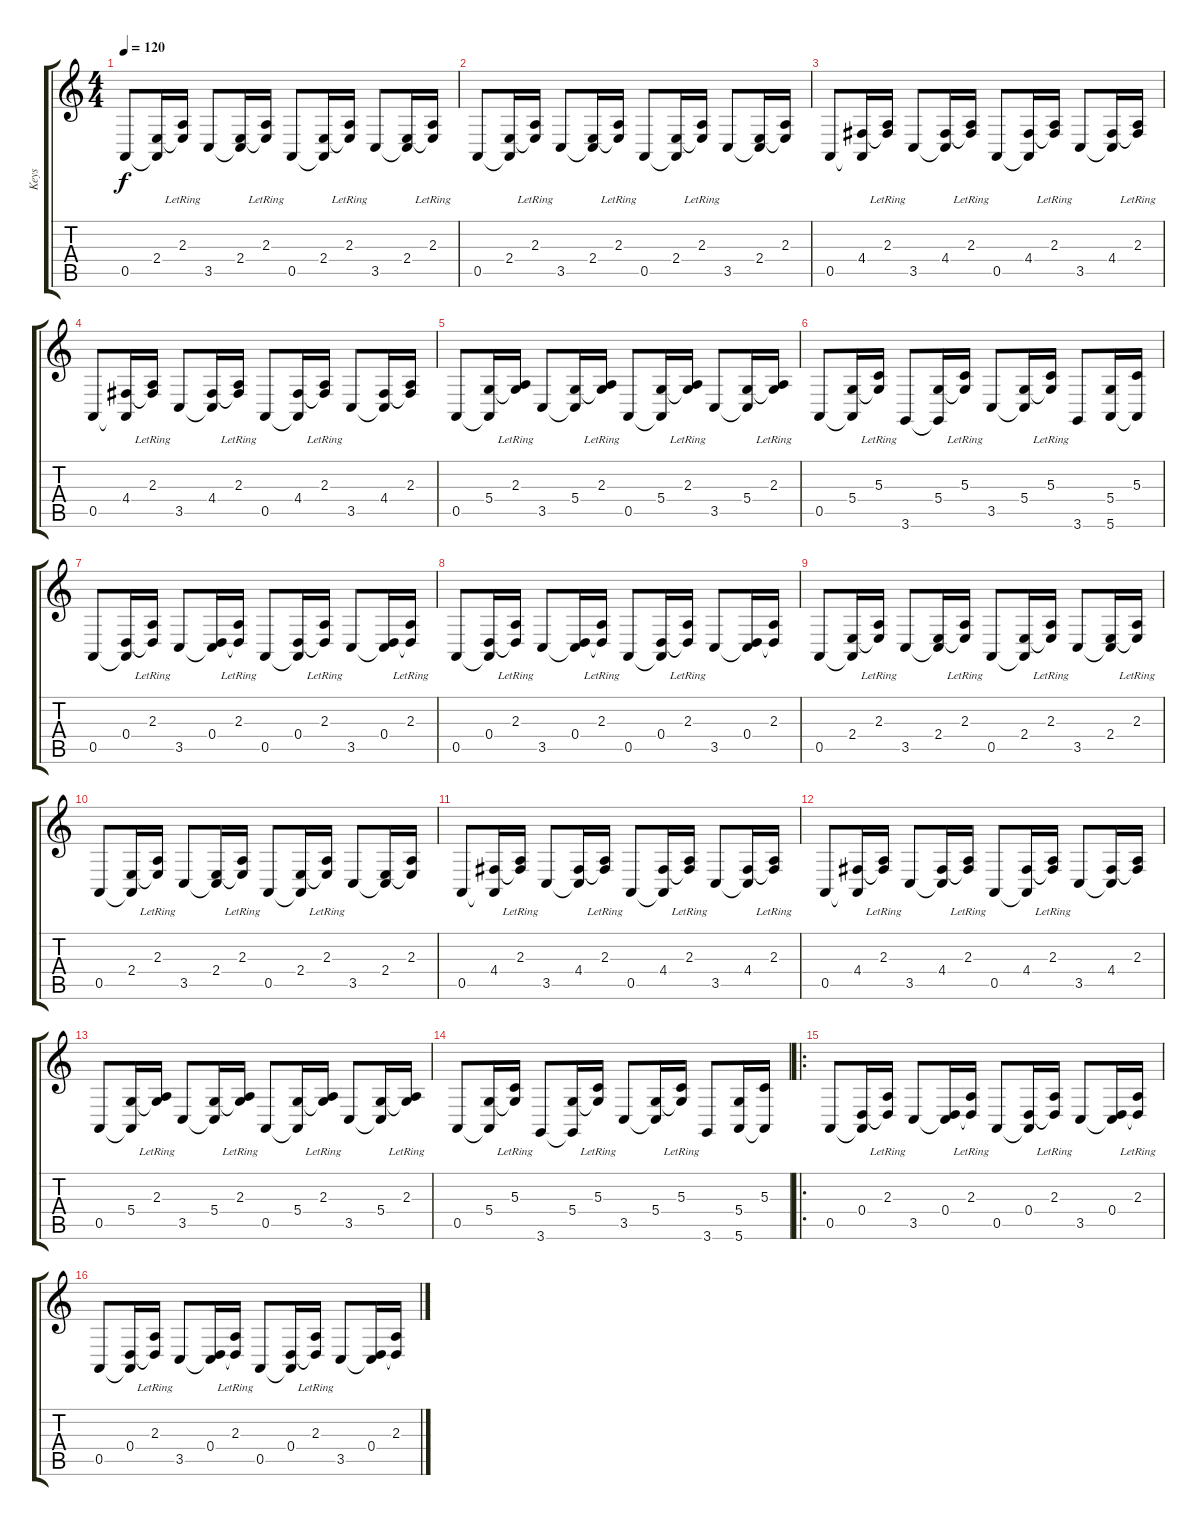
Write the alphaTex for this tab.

\track ("Keys" "Keys") {instrument drawbarorgan}
\staff {score tabs}
\tuning (E4 B3 G3 D3 A2 E2) {hide}
\ts (4 4)
\tempo 120
\clef g2
\ks c
0.5.8{dy f} (2.4 0.5{t}).16 (2.3{lr} 2.4{t}).16 3.5.8 (2.4 3.5{t}).16 (2.3{lr} 2.4{t}).16 0.5.8 (2.4 0.5{t}).16 (2.3{lr} 2.4{t}).16 3.5.8 (2.4 3.5{t}).16 (2.3{lr} 2.4{t}).16 |
0.5.8 (2.4 0.5{t}).16 (2.3{lr} 2.4{t}).16 3.5.8 (2.4 3.5{t}).16 (2.3{lr} 2.4{t}).16 0.5.8 (2.4 0.5{t}).16 (2.3{lr} 2.4{t}).16 3.5.8 (2.4 3.5{t}).16 (2.3 2.4{t}).16 |
0.5.8 (4.4 0.5{t}).16 (2.3{lr} 4.4{t}).16 3.5.8 (4.4 3.5{t}).16 (2.3{lr} 4.4{t}).16 0.5.8 (4.4 0.5{t}).16 (2.3{lr} 4.4{t}).16 3.5.8 (4.4 3.5{t}).16 (2.3{lr} 4.4{t}).16 |
0.5.8 (4.4 0.5{t}).16 (2.3{lr} 4.4{t}).16 3.5.8 (4.4 3.5{t}).16 (2.3{lr} 4.4{t}).16 0.5.8 (4.4 0.5{t}).16 (2.3{lr} 4.4{t}).16 3.5.8 (4.4 3.5{t}).16 (2.3 4.4{t}).16 |
0.5.8 (5.4 0.5{t}).16 (2.3{lr} 5.4{t}).16 3.5.8 (5.4 3.5{t}).16 (2.3{lr} 5.4{t}).16 0.5.8 (5.4 0.5{t}).16 (2.3{lr} 5.4{t}).16 3.5.8 (5.4 3.5{t}).16 (2.3{lr} 5.4{t}).16 |
0.5.8 (5.4 0.5{t}).16 (5.3{lr} 5.4{t}).16 3.6.8 (5.4 3.6{t}).16 (5.3{lr} 5.4{t}).16 3.5.8 (5.4 3.5{t}).16 (5.3{lr} 5.4{t}).16 3.6.8 (5.4 5.6).16 (5.3 5.6{t}).16 |
0.5.8 (0.4 0.5{t}).16 (2.3{lr} 0.4{t}).16 3.5.8 (0.4 3.5{t}).16 (2.3{lr} 0.4{t}).16 0.5.8 (0.4 0.5{t}).16 (2.3{lr} 0.4{t}).16 3.5.8 (0.4 3.5{t}).16 (2.3{lr} 0.4{t}).16 |
0.5.8 (0.4 0.5{t}).16 (2.3{lr} 0.4{t}).16 3.5.8 (0.4 3.5{t}).16 (2.3{lr} 0.4{t}).16 0.5.8 (0.4 0.5{t}).16 (2.3{lr} 0.4{t}).16 3.5.8 (0.4 3.5{t}).16 (2.3 0.4{t}).16 |
0.5.8 (2.4 0.5{t}).16 (2.3{lr} 2.4{t}).16 3.5.8 (2.4 3.5{t}).16 (2.3{lr} 2.4{t}).16 0.5.8 (2.4 0.5{t}).16 (2.3{lr} 2.4{t}).16 3.5.8 (2.4 3.5{t}).16 (2.3{lr} 2.4{t}).16 |
0.5.8 (2.4 0.5{t}).16 (2.3{lr} 2.4{t}).16 3.5.8 (2.4 3.5{t}).16 (2.3{lr} 2.4{t}).16 0.5.8 (2.4 0.5{t}).16 (2.3{lr} 2.4{t}).16 3.5.8 (2.4 3.5{t}).16 (2.3 2.4{t}).16 |
0.5.8 (4.4 0.5{t}).16 (2.3{lr} 4.4{t}).16 3.5.8 (4.4 3.5{t}).16 (2.3{lr} 4.4{t}).16 0.5.8 (4.4 0.5{t}).16 (2.3{lr} 4.4{t}).16 3.5.8 (4.4 3.5{t}).16 (2.3{lr} 4.4{t}).16 |
0.5.8 (4.4 0.5{t}).16 (2.3{lr} 4.4{t}).16 3.5.8 (4.4 3.5{t}).16 (2.3{lr} 4.4{t}).16 0.5.8 (4.4 0.5{t}).16 (2.3{lr} 4.4{t}).16 3.5.8 (4.4 3.5{t}).16 (2.3 4.4{t}).16 |
0.5.8 (5.4 0.5{t}).16 (2.3{lr} 5.4{t}).16 3.5.8 (5.4 3.5{t}).16 (2.3{lr} 5.4{t}).16 0.5.8 (5.4 0.5{t}).16 (2.3{lr} 5.4{t}).16 3.5.8 (5.4 3.5{t}).16 (2.3{lr} 5.4{t}).16 |
0.5.8 (5.4 0.5{t}).16 (5.3{lr} 5.4{t}).16 3.6.8 (5.4 3.6{t}).16 (5.3{lr} 5.4{t}).16 3.5.8 (5.4 3.5{t}).16 (5.3{lr} 5.4{t}).16 3.6.8 (5.4 5.6).16 (5.3 5.6{t}).16 |
\ro
0.5.8 (0.4 0.5{t}).16 (2.3{lr} 0.4{t}).16 3.5.8 (0.4 3.5{t}).16 (2.3{lr} 0.4{t}).16 0.5.8 (0.4 0.5{t}).16 (2.3{lr} 0.4{t}).16 3.5.8 (0.4 3.5{t}).16 (2.3{lr} 0.4{t}).16 |
0.5.8 (0.4 0.5{t}).16 (2.3{lr} 0.4{t}).16 3.5.8 (0.4 3.5{t}).16 (2.3{lr} 0.4{t}).16 0.5.8 (0.4 0.5{t}).16 (2.3{lr} 0.4{t}).16 3.5.8 (0.4 3.5{t}).16 (2.3 0.4{t}).16
